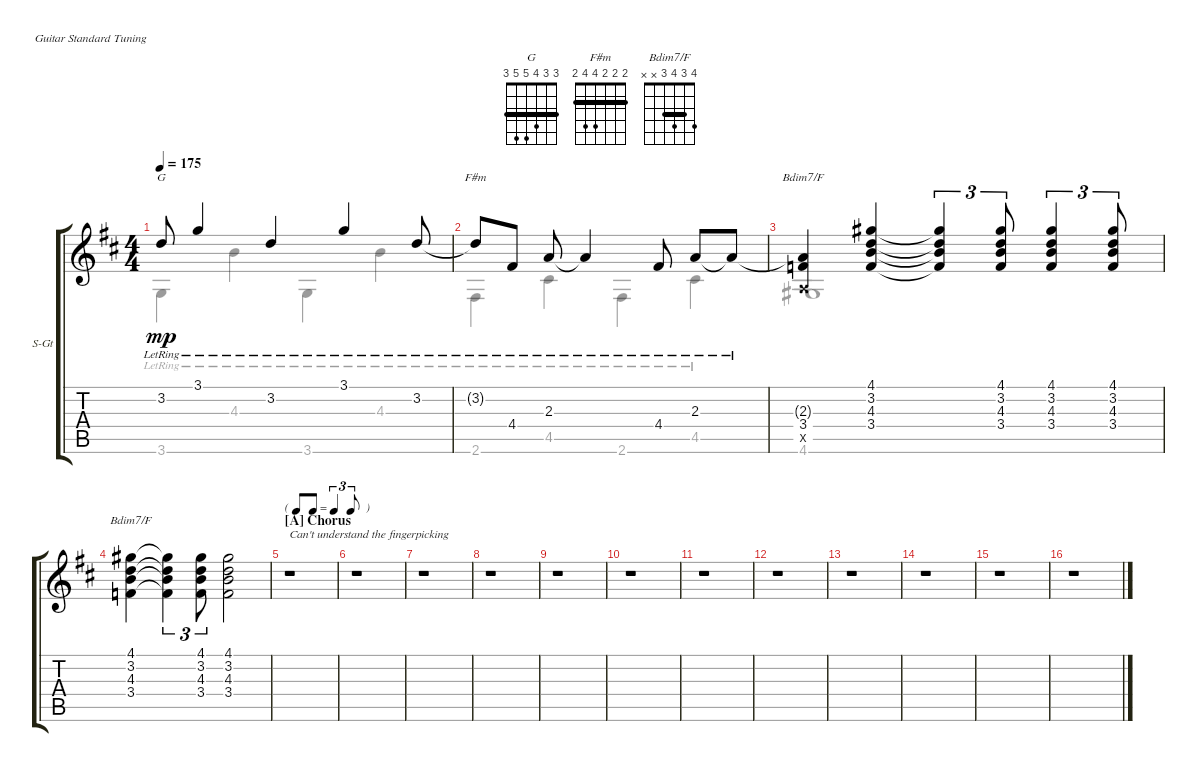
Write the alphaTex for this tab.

\defaultSystemsLayout 4
\bracketExtendMode groupsimilarinstruments
\firstSystemTrackNameOrientation horizontal
\otherSystemsTrackNameOrientation horizontal
\track ("Paul's Fingerpicking" "S-Gt") {instrument acousticguitarsteel}
\staff {score tabs}
\tuning (E4 B3 G3 D3 A2 E2)
\chord ("G" 3 3 4 5 5 3) {barre (3 3)}
\chord ("F#m" 2 2 2 4 4 2) {barre (2 2 2)}
\chord ("Bdim7/F" 4 3 4 3 x x) {barre 3}
\voice
\ts (4 4)
\tempo 175
\clef g2
\ks d
3.2{lr t}.8{ch "G" dy mp} 3.1{lr}.4 3.2{lr}.4 3.1{lr}.4 3.2{lr}.8 |
3.2{lr t}.8{ch "F#m"} 4.4{lr}.8 2.3{lr}.8 2.3{lr t}.4 4.4{lr}.8 2.3{lr}.8 2.3{lr t}.8 |
(2.3{t} 0.5{x} 3.4).4{ch "Bdim7/F"} (3.4 4.3 3.2 4.1).4 (3.4{t} 4.3{t} 3.2{t} 4.1{t}).4{tu (3 2)} (3.4 4.3 3.2 4.1).8{tu (3 2)} (3.4 4.3 3.2 4.1).4{tu (3 2)} (3.4 4.3 3.2 4.1).8{tu (3 2)} |
(3.4 4.3 3.2 4.1).4{ch "Bdim7/F"} (3.4{t} 4.3{t} 3.2{t} 4.1{t}).4{tu (3 2)} (3.4 4.3 3.2 4.1).8{tu (3 2)} (3.4 4.3 3.2 4.1).2 |
\tf triplet8th
\section ("A" "Chorus")
r.1{txt "Can't understand the fingerpicking"} |
r.1 |
r.1 |
r.1 |
r.1 |
r.1 |
r.1 |
r.1 |
r.1 |
r.1 |
r.1 |
r.1
\voice
\clef g2
\ottava regular
\simile none
\ks d
3.6{lr}.4{dy mp} 4.3{lr}.4 3.6{lr}.4 4.3{lr}.4 |
2.6{lr}.4 4.5{lr}.4 2.6{lr}.4 4.5{lr}.4 |
4.6.1 |
|
|
|
|
|
|
|
|
|
|
|
|
